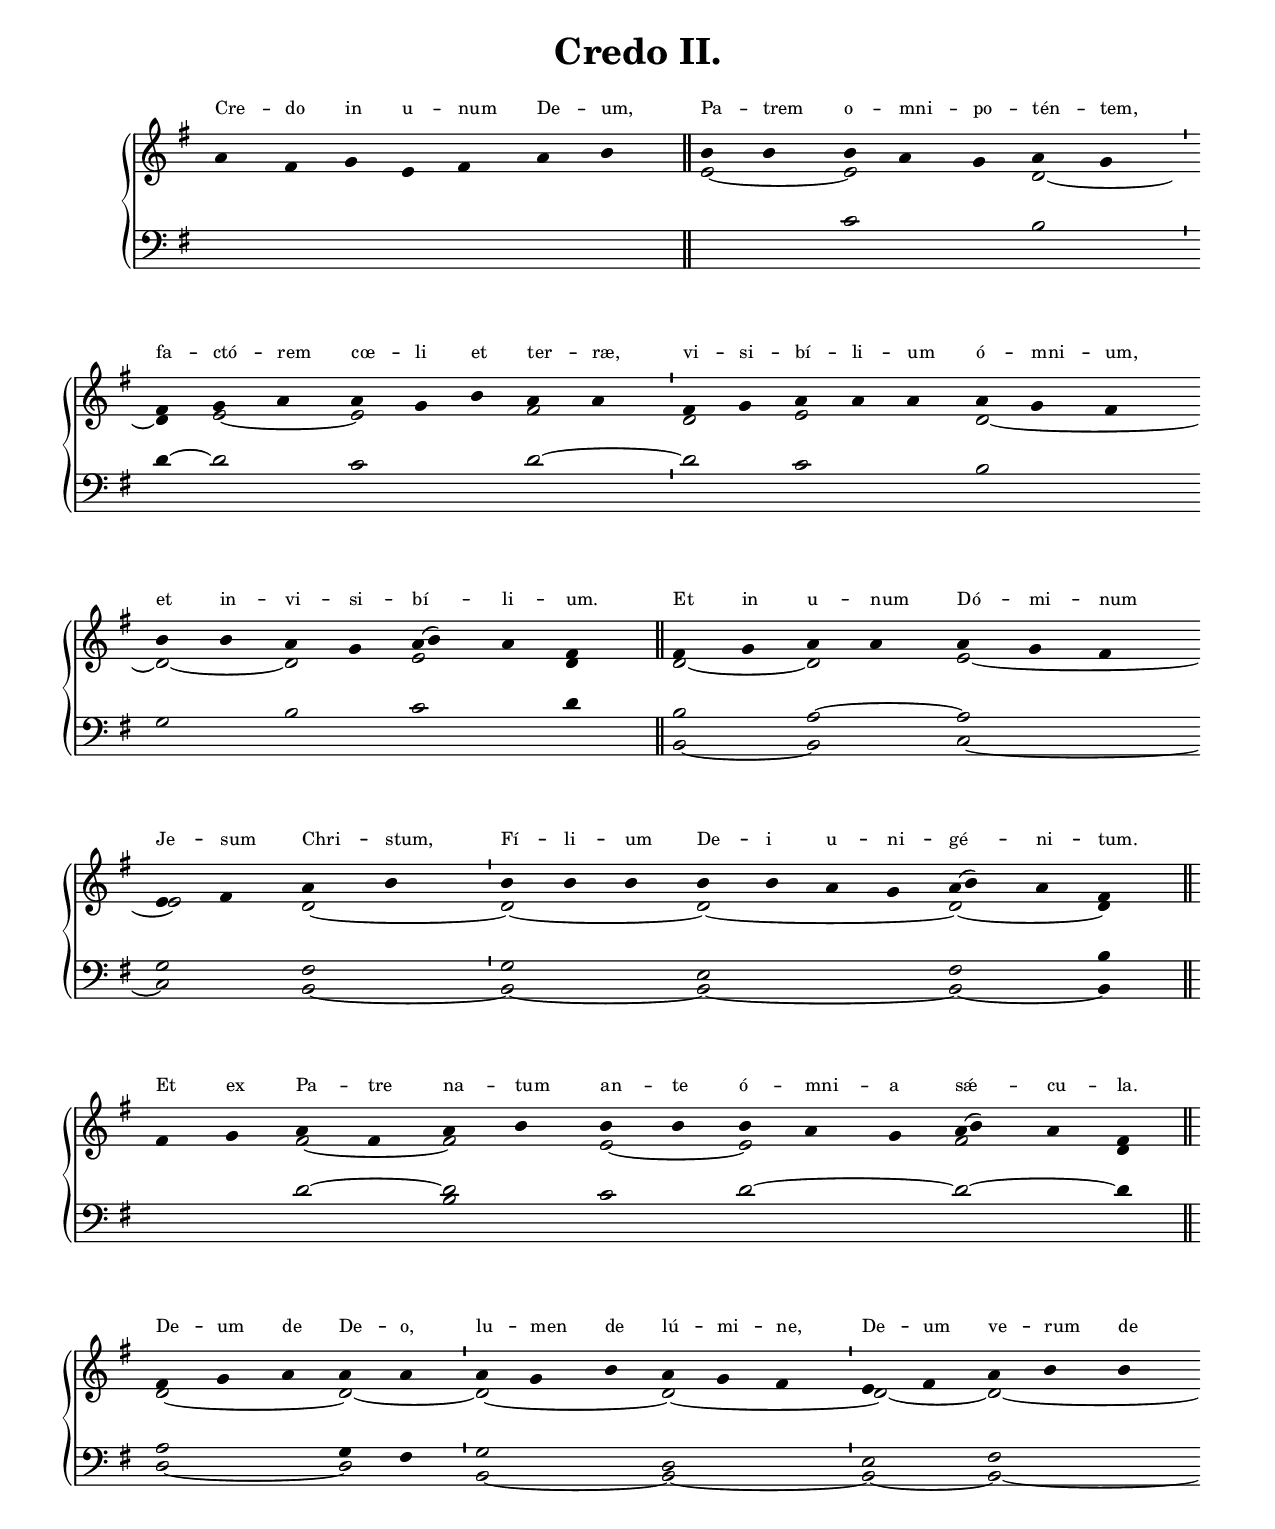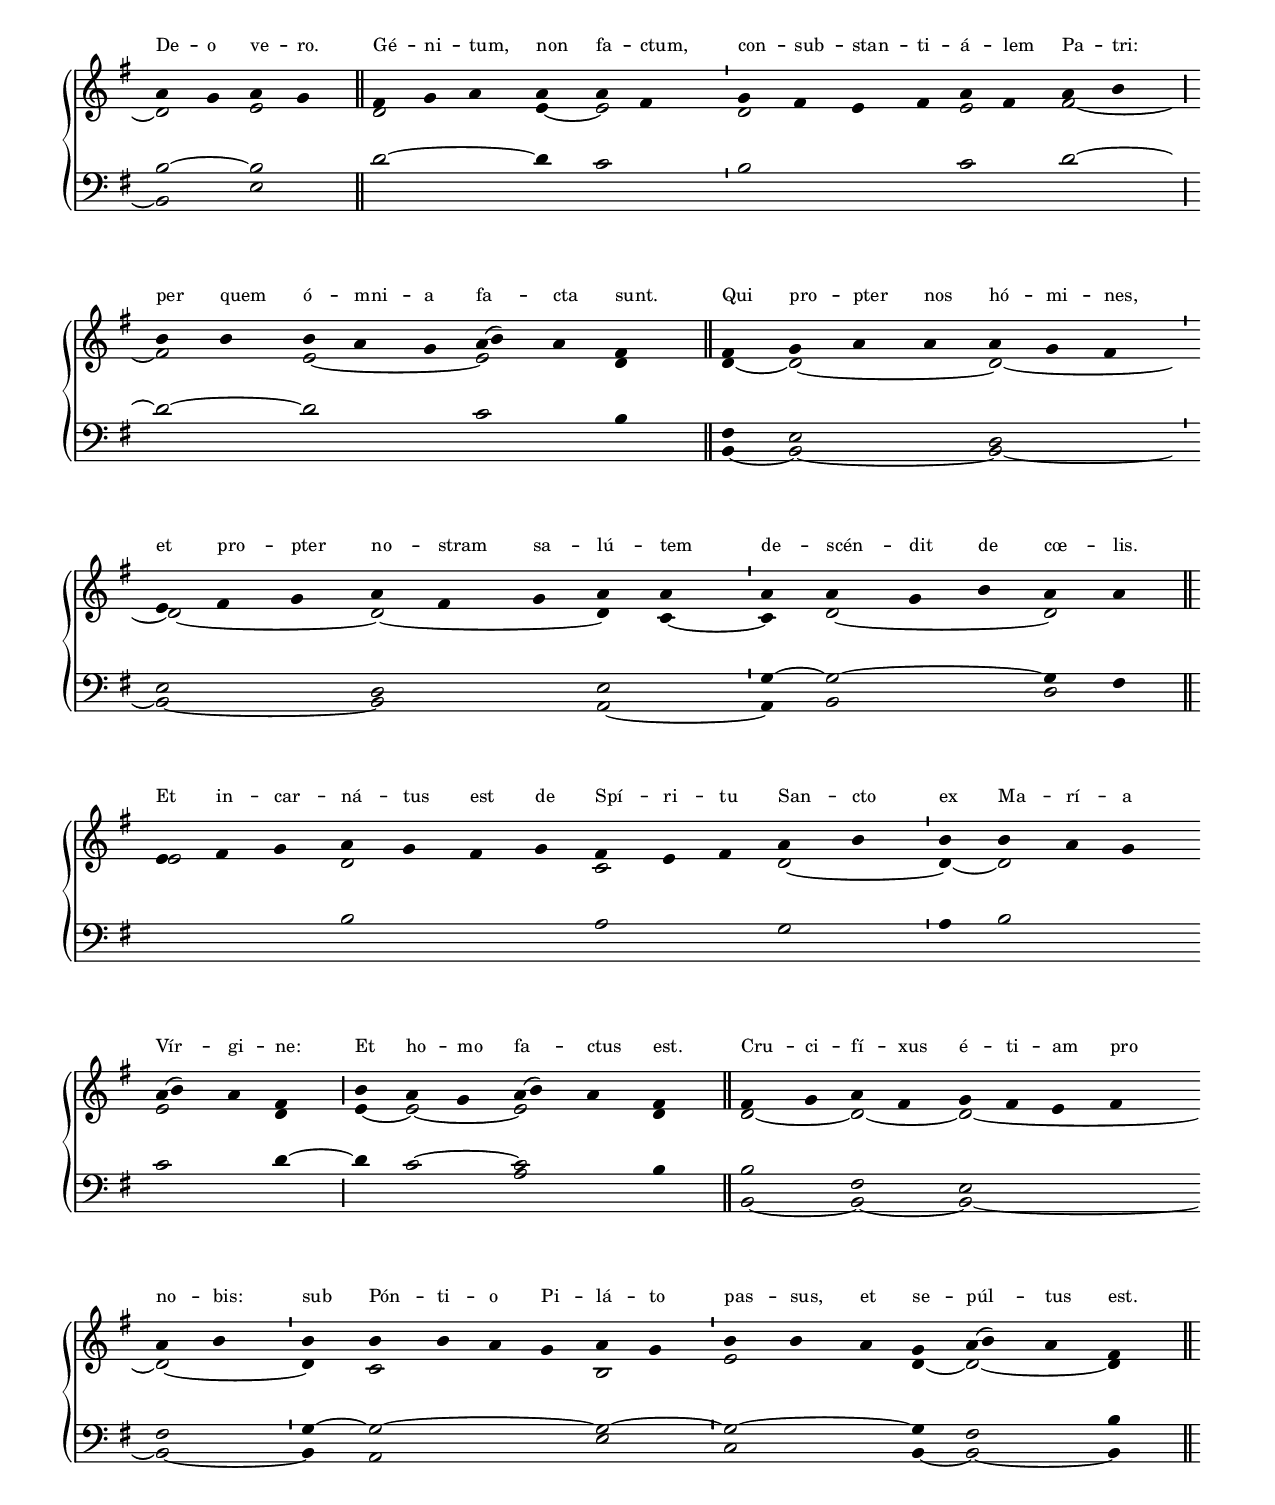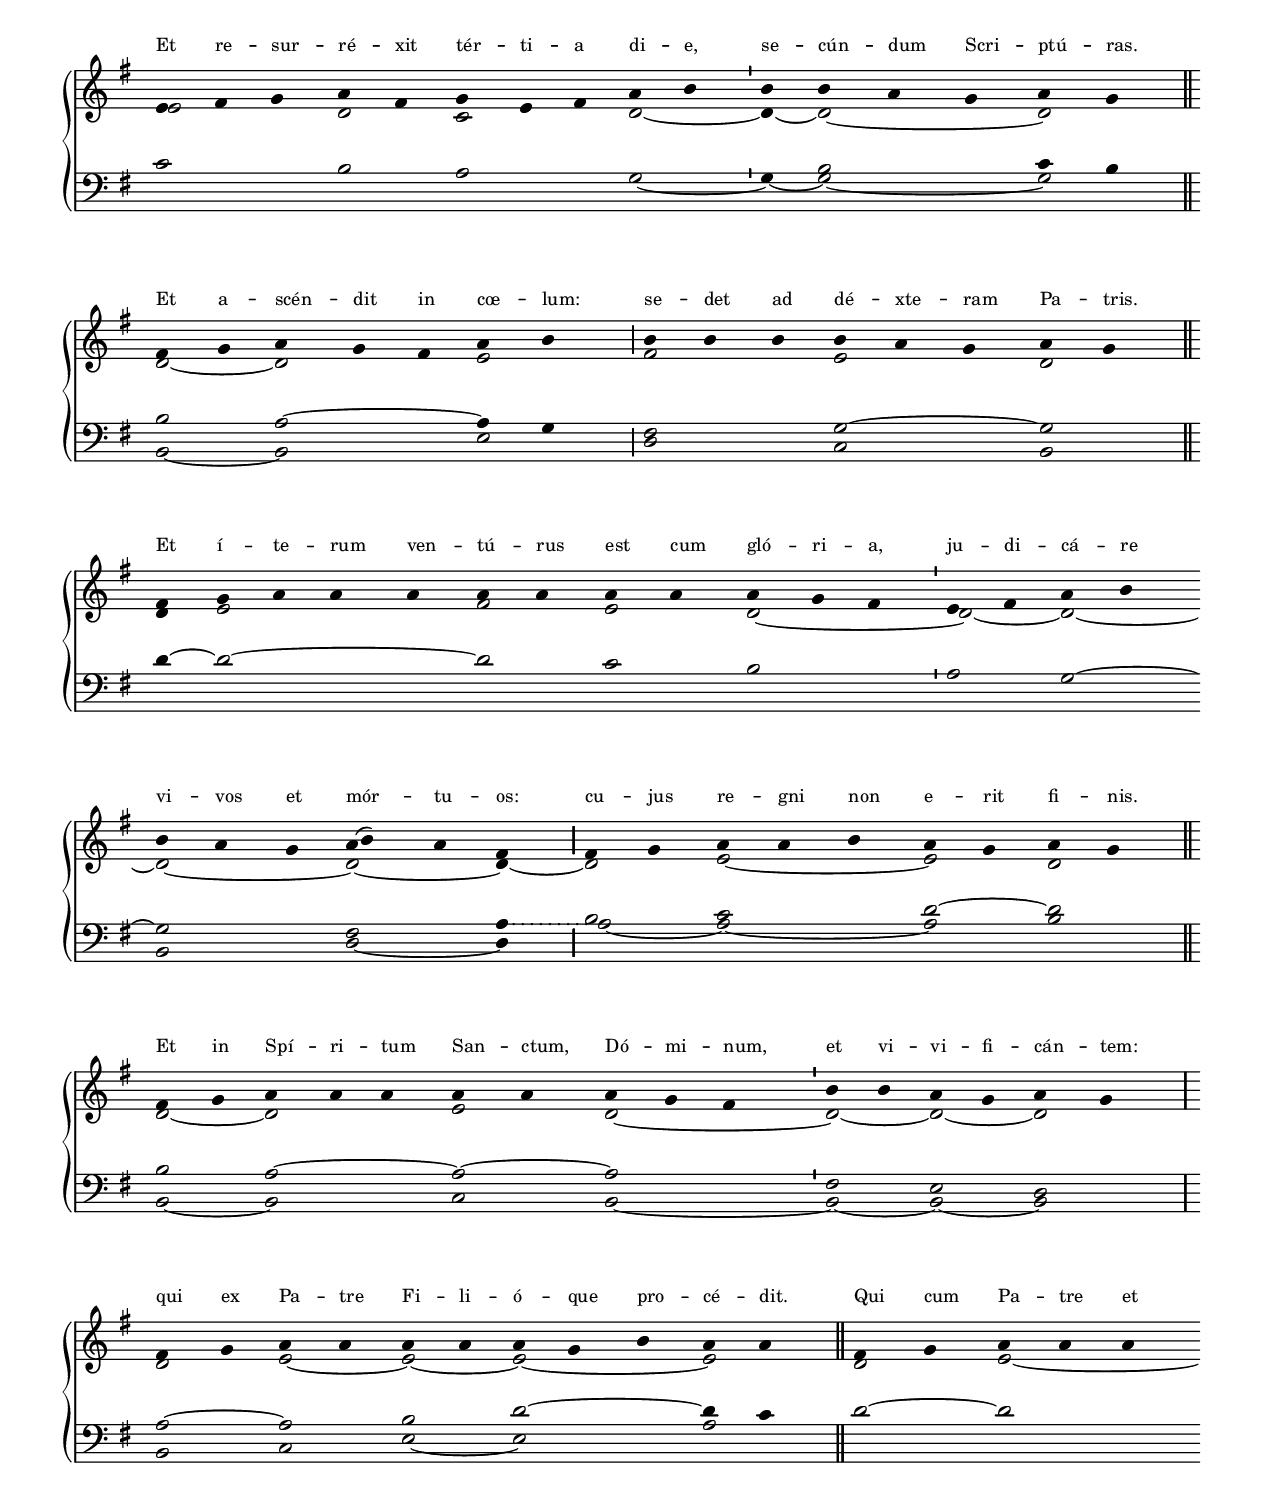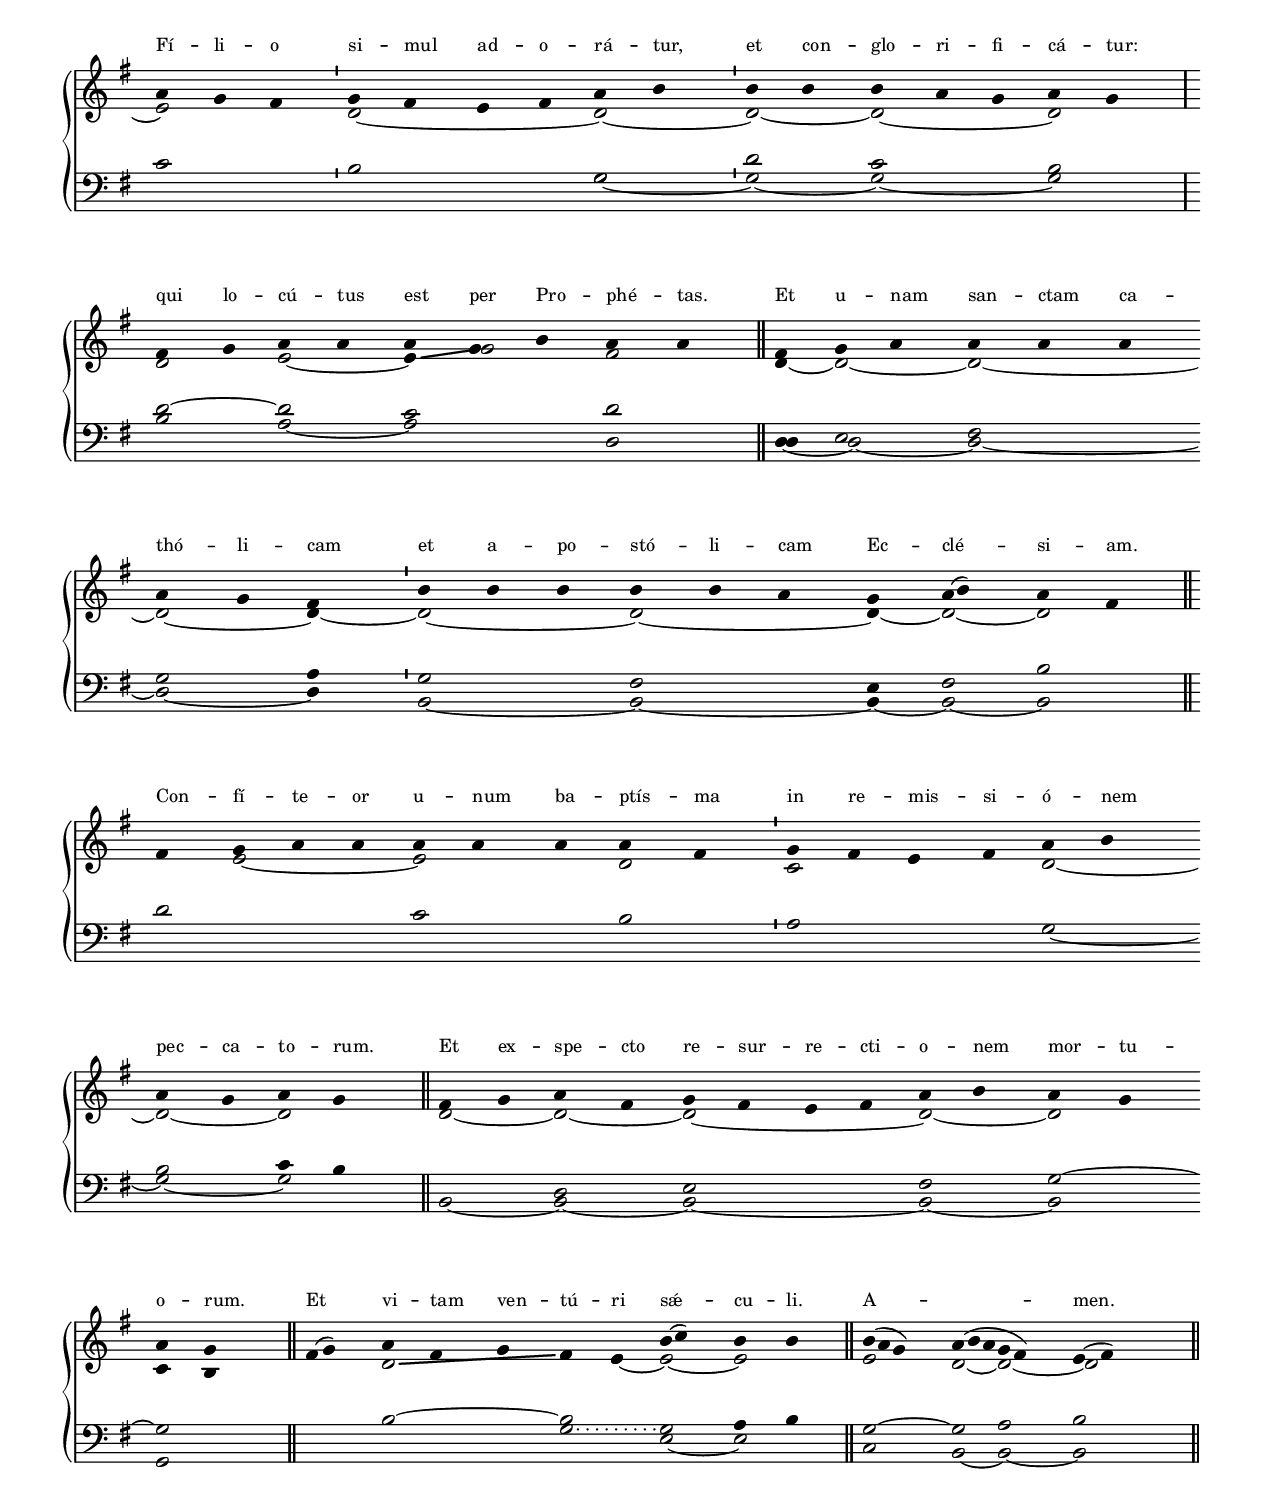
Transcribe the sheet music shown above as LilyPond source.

\version "2.18"
\include "gregorian.ly"
\include "noh2.ily"

%Page reference: page v.102
%(volume.page)

global = {
 %\key fis \locrian
 \key b \phrygian
 \cadenzaOn 
 \override Glissando #'thickness = #2.0
}

\header {
  title = \markup \center-column {"Credo II." \vspace #1 }
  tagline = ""
  composer = ""
}

\paper {
 #(include-special-characters)
  oddHeaderMarkup = \markup \fill-line {
    \line {}
    \center-column {
      \on-the-fly #first-page     " "
      \on-the-fly #not-first-page ""
    }
    \line { \on-the-fly #print-page-number-check-first \fromproperty #'page:page-number-string }
  }
  evenHeaderMarkup = \markup \fill-line {
    \line { \on-the-fly #print-page-number-check-first \fromproperty #'page:page-number-string }
    \center-column { "" }
    \line {}
  }
}

chantText = \lyricmode {
Cre -- do in u -- num De -- um, 
Pa -- trem o -- mni -- po -- tén -- tem, fa -- ctó -- rem cœ -- li et ter -- ræ, vi -- si -- bí -- li -- um ó -- mni -- um, et in -- vi -- si -- bí -- li -- um. 
Et in u -- num Dó -- mi -- num Je -- sum Chri -- stum, Fí -- li -- um De -- i u -- ni -- gé -- ni -- tum. 
Et ex Pa -- tre na -- tum an -- te ó -- mni -- a sǽ -- cu -- la. 
De -- um de De -- o, lu -- men de lú -- mi -- ne, De -- um ve -- rum de De -- o ve -- ro. 
Gé -- ni -- tum, non fa -- ctum, con -- sub -- stan -- ti -- á -- lem Pa -- tri: 
per quem ó -- mni -- a fa -- cta sunt. 
Qui pro -- pter nos hó -- mi -- nes, et pro -- pter no -- stram sa -- lú -- tem de -- scén -- dit de cœ -- lis. 
Et in -- car -- ná -- tus est de Spí -- ri -- tu San -- cto ex Ma -- rí -- a Vír -- gi -- ne: 
Et ho -- mo fa -- ctus est. 
Cru -- ci -- fí -- xus é -- ti -- am pro no -- bis: sub Pón -- ti -- o Pi -- lá -- to pas -- sus, et se -- púl -- tus est. 
Et re -- sur -- ré -- xit tér -- ti -- a di -- e, se -- cún -- dum Scri -- ptú -- ras. 
Et a -- scén -- dit in cœ -- lum: 
se -- det ad dé -- xte -- ram Pa -- tris. 
Et í -- te -- rum ven -- tú -- rus est cum gló -- ri -- a, ju -- di -- cá -- re vi -- vos et mór -- tu -- os: 
cu -- jus re -- gni non e -- rit fi -- nis. 
Et in Spí -- ri -- tum San -- ctum, Dó -- mi -- num, et vi -- vi -- fi -- cán -- tem: 
qui ex Pa -- tre Fi -- li -- ó -- que pro -- cé -- dit. 
Qui cum Pa -- tre et Fí -- li -- o si -- mul ad -- o -- rá -- tur, et con -- glo -- ri -- fi -- cá -- tur: 
qui lo -- cú -- tus est per Pro -- phé -- tas. 
Et u -- nam san -- ctam ca -- thó -- li -- cam et a -- po -- stó -- li -- cam Ec -- clé -- si -- am. 
Con -- fí -- te -- or u -- num ba -- ptís -- ma in re -- mis -- si -- ó -- nem pec -- ca -- to -- rum. 
Et ex -- spe -- cto re -- sur -- re -- cti -- o -- nem mor -- tu -- o -- rum. 
Et vi -- tam ven -- tú -- ri sǽ -- cu -- li. 
A -- _ men. }

chantMusic = {
\tieDown   a'4 fis'4 g'4 e'4 fis'4 a'4 b'4 \finalis
 b'4 b'4 b'4 a'4 g'4 a'4 g'4 \divisioMinima
 \forceBreak
 fis'4 g'4 a'4 a'4 g'4 b'4 a'4 a'4 \divisioMinima
 fis'4 g'4 a'4 a'4 a'4 a'4 g'4 fis'4 \forceBreak
 b'4 b'4 a'4 g'4 a'4 ( b'4) a'4 fis'4 \finalis
 fis'4 g'4 a'4 a'4 a'4 g'4 fis'4 \forceBreak
 e'4 fis'4 a'4 b'4 \divisioMinima
 b'4 b'4 b'4 b'4 b'4 a'4 g'4 a'4 ( b'4) a'4 fis'4 \finalis
 \forceBreak
 fis'4 g'4 a'4 fis'4 a'4 b'4 b'4 b'4 b'4 a'4 g'4 a'4 ( b'4) a'4 fis'4 \finalis
 \forceBreak
 fis'4 g'4 a'4 a'4 a'4 \divisioMinima
 a'4 g'4 b'4 a'4 g'4 fis'4 \divisioMinima
 e'4 fis'4 a'4 b'4 b'4 \forceBreak
 a'4 g'4 a'4 g'4 \finalis
 fis'4 g'4 a'4 a'4 a'4 fis'4 \divisioMinima
 g'4 fis'4 e'4 fis'4 a'4 fis'4 a'4 b'4 \divisioMaior
 \forceBreak
 b'4 b'4 b'4 a'4 g'4 a'4 ( b'4) a'4 fis'4 \finalis
 fis'4 g'4 a'4 a'4 a'4 g'4 fis'4 \divisioMinima
 \forceBreak
 e'4 fis'4 g'4 a'4 fis'4 g'4 a'4 a'4 \divisioMinima
 a'4 a'4 g'4 b'4 a'4 a'4 \finalis
 \forceBreak
 e'4 fis'4 g'4 a'4 g'4 fis'4 g'4 fis'4 e'4 fis'4 a'4 b'4 \divisioMinima
 b'4 b'4 a'4 g'4 \forceBreak
 a'4 ( b'4) a'4 fis'4 \divisioMaior
 b'4 a'4 g'4 a'4 ( b'4) a'4 fis'4 \finalis
 fis'4 g'4 a'4 fis'4 g'4 fis'4 e'4 fis'4 \forceBreak
 a'4 b'4 \divisioMinima
 b'4 b'4 b'4 a'4 g'4 a'4 g'4 \divisioMinima
 b'4 b'4 a'4 g'4 a'4 ( b'4) a'4 fis'4 \finalis
 \forceBreak
 e'4 fis'4 g'4 a'4 fis'4 g'4 e'4 fis'4 a'4 b'4 \divisioMinima
 b'4 b'4 a'4 g'4 a'4 g'4 \finalis
 \forceBreak
 fis'4 g'4 a'4 g'4 fis'4 a'4 b'4 \divisioMaior
 b'4 b'4 b'4 b'4 a'4 g'4 a'4 g'4 \finalis
 \forceBreak
 fis'4 g'4 a'4 a'4 a'4 a'4 a'4 a'4 a'4 a'4 g'4 fis'4 \divisioMinima
 e'4 fis'4 a'4 b'4 \forceBreak
 b'4 a'4 g'4 a'4 ( b'4) a'4 fis'4 \divisioMaior
 fis'4 g'4 a'4 a'4 b'4 a'4 g'4 a'4 g'4 \finalis
 \forceBreak
 fis'4 g'4 a'4 a'4 a'4 a'4 a'4 a'4 g'4 fis'4 \divisioMinima
 b'4 b'4 a'4 g'4 a'4 g'4 \divisioMaxima
 \forceBreak
 fis'4 g'4 a'4 a'4 a'4 a'4 a'4 g'4 b'4 a'4 a'4 \finalis
 fis'4 g'4 a'4 a'4 a'4 \forceBreak
 a'4 g'4 fis'4 \divisioMinima
 g'4 fis'4 e'4 fis'4 a'4 b'4 \divisioMinima
 b'4 b'4 b'4 a'4 g'4 a'4 g'4 \divisioMaxima
 \forceBreak
 fis'4 g'4 a'4 a'4 a'4 g'4 b'4 a'4 a'4 \finalis
 fis'4 g'4 a'4 a'4 a'4 a'4 \forceBreak
 a'4 g'4 fis'4 \divisioMinima
 b'4 b'4 b'4 b'4 b'4 a'4 g'4 a'4 ( b'4) a'4 fis'4 \finalis
 \forceBreak
 fis'4 g'4 a'4 a'4 a'4 a'4 a'4 a'4 fis'4 \divisioMinima
 g'4 fis'4 e'4 fis'4 a'4 b'4 \forceBreak
 a'4 g'4 a'4 g'4 \finalis
 fis'4 g'4 a'4 fis'4 g'4 fis'4 e'4 fis'4 a'4 b'4 a'4 g'4 \forceBreak
 a'4 g'4 \finalis
 fis'4 ( g'4) a'4 fis'4 g'4 fis'4 e'4  b'4 ( c''4) b'4 b'4 \finalis
 b'4 ( a'4 g'4) a'4 ( b'4 a'4 g'4 fis'4) e'4 ( fis'4) \finalis

}

altoMusic = {
r2*7/2 \finalis
e'2 ~ e'2*3/2 d'2 ~ \divisioMinima
d'4 e'2 ~ e'2*3/2 fis'2 \divisioMinima
d'2 e'2*3/2 d'2*3/2 ~ d'2 ~ d'2 e'2*3/2 d'4 \finalis
d'2 ~ d'2 e'2*3/2 ~ e'2 d'2 ~ \divisioMinima
d'2*3/2 ~ d'2*4/2 ~ d'2*3/2 ~ d'4 \finalis
r2 fis'2 ~ fis'2 e'2 ~ e'2*3/2 fis'2*3/2 d'4 \finalis
d'2*3/2 ~ d'2 ~ \divisioMinima
d'2*3/2 ~ d'2*3/2 ~ \divisioMinima
d'2 ~ d'2*3/2 ~ d'2 e'2 \finalis
d'2*3/2 e'4 ~ e'2 \divisioMinima
d'2*4/2 e'2 fis'2 ~ \divisioMaior
fis'2 e'2*3/2 ~ e'2*3/2 d'4 \finalis
d'4 ~ d'2*3/2 ~ d'2*3/2 ~ \divisioMinima
d'2*3/2 ~ d'2*3/2 ~ d'4 c'4 ~ \divisioMinima
c'4 d'2*3/2 ~ d'2 \finalis
e'2*3/2 d'2*4/2 c'2*3/2 d'2 ~ \divisioMinima
d'4 ~ d'2*3/2 e'2*3/2 d'4 \divisioMaior
e'4 ~ e'2 ~ e'2*3/2 d'4 \finalis
d'2 ~ d'2 ~ d'2*4/2 ~ d'2 ~ \divisioMinima
d'4 c'2*4/2 b2 \divisioMinima
e'2*3/2 d'4 ~ d'2*3/2 ~ d'4 \finalis
e'2*3/2 d'2 c'2*3/2 d'2 ~ \divisioMinima
d'4 ~ d'2*3/2 ~ d'2 \finalis
d'2 ~ d'2*3/2 e'2 \divisioMaior
fis'2*3/2 e'2*3/2 d'2 \finalis
d'4 e'2*4/2 fis'2 e'2 d'2*3/2 ~ \divisioMinima
d'2 ~ d'2 ~ d'2*3/2 ~ d'2*3/2 ~ d'4 ~ \divisioMaior
d'2 e'2*3/2 ~ e'2 d'2 \finalis
d'2 ~ d'2*3/2 e'2 d'2*3/2 ~ \divisioMinima
d'2 ~ d'2 ~ d'2 \divisioMaxima
d'2 e'2 ~ e'2 ~ e'2*3/2 ~ e'2 \finalis
d'2 e'2*3/2 ~ e'2*3/2 \divisioMinima
d'2*4/2 ~ d'2 ~ \divisioMinima
d'2 ~ d'2*3/2 ~ d'2 \divisioMaxima
d'2 e'2 ~ e'4 -\tweak Glissando.Y-offset #-0.8 \glissando g'2 fis'2 \finalis
d'4 ~ d'2 ~ d'2*3/2 ~ d'2 ~ d'4 ~ \divisioMinima
d'2*3/2 ~ d'2*3/2 ~ d'4 ~ d'2 ~ d'2 \finalis
r4 e'2*3/2 ~ e'2*3/2 d'2 \divisioMinima
c'2*4/2 d'2 ~ d'2 ~ d'2 \finalis
d'2 ~ d'2 ~ d'2*4/2 ~ d'2 ~ d'2 c'4 b4 \finalis
r2 d'2*3/2 -\tweak Glissando.Y-offset #-0.8 \glissando fis'4 e'4 ~ e'2 ~ e'2 \finalis
e'2*3/2 d'2*3/2 ~ d'2 ~ d'2 \finalis
}

tenorMusic = {
r2*7/2 \finalis
r2 c'2*3/2 b2 \divisioMinima
d'4 ~ d'2 c'2*3/2 d'2 ~ \divisioMinima
d'2 c'2*3/2 b2*3/2 g2 b2 c'2*3/2 d'4 \finalis
b2 a2 ~ a2*3/2 g2 fis2 \divisioMinima
g2*3/2 e2*4/2 fis2*3/2 b4 \finalis
r2 d'2 ~ d'2 c'2 d'2*3/2 ~ d'2*3/2 ~ d'4 \finalis
a2*3/2 g4 fis4 \divisioMinima
g2*3/2 d2*3/2 \divisioMinima
e2 fis2*3/2 b2 ~ b2 \finalis
d'2*3/2 ~ d'4 c'2 \divisioMinima
b2*4/2 c'2 d'2 ~ \divisioMaior
d'2 ~ d'2*3/2 c'2*3/2 b4 \finalis
fis4 e2*3/2 d2*3/2 \divisioMinima
e2*3/2 d2*3/2 e2 \divisioMinima
g4 ~ g2*3/2 ~ g4 fis4 \finalis
r2*3/2 b2*4/2 a2*3/2 g2 \divisioMinima
a4 b2*3/2 c'2*3/2 d'4 ~ \divisioMaior
d'4 c'2 ~ c'2*3/2 b4 \finalis
b2 fis2 e2*4/2 fis2 \divisioMinima
g4 ~ g2*4/2 ~ g2 ~ \divisioMinima
g2*3/2 ~ g4 fis2*3/2 b4 \finalis
c'2*3/2 b2 a2*3/2 r2 \divisioMinima
r4 b2*3/2 c'4 b4 \finalis
b2 a2*3/2 ~ a4 g4 \divisioMaior
fis2*3/2 g2*3/2 ~ g2 \finalis
d'4 ~ d'2*4/2 ~ d'2 c'2 b2*3/2 \divisioMinima
a2 g2 ~ g2*3/2 fis2*3/2 a4 \divisioMaior
b2 c'2*3/2 d'2 ~ d'2 \finalis
b2 a2*3/2 ~ a2 ~ a2*3/2 \divisioMinima
fis2 e2 d2 \divisioMaxima
a2 ~ a2 b2 d'2*3/2 ~ d'4 c'4 \finalis
d'2 ~ d'2*3/2 c'2*3/2 \divisioMinima
b2*4/2 g2 \divisioMinima
d'2 c'2*3/2 b2 \divisioMaxima
d'2 ~ d'2 c'2*3/2 d'2 \finalis
\shiftRight d4 e2 fis2*3/2 g2 a4 \divisioMinima
g2*3/2 fis2*3/2 e4 fis2 b2 \finalis
d'2*4/2 c'2*3/2 b2 \divisioMinima
r2*6/2 b2 c'4 b4 \finalis
r2 d2 e2*4/2 fis2 g2 ~ g2 \finalis
r2 b2*3/2 ~ b2 g2 a4 b4 \finalis
g2*3/2 ~ g2*3/2 a2 b2 \finalis
}

bassMusic = {
r2*7/2 \finalis
r2*7/2 \divisioMinima
r2*8/2 \divisioMinima
r2*16/2 \finalis
b,2 ~ b,2 c2*3/2 ~ c2 b,2 ~ \divisioMinima
b,2*3/2 ~ b,2*4/2 ~ b,2*3/2 ~ b,4 \finalis
r2*4/2 b2*11/2 \finalis
d2*3/2 ~ d2 \divisioMinima
b,2*3/2 ~ b,2*3/2 ~ \divisioMinima
b,2 ~ b,2*3/2 ~ b,2 e2 \finalis
r2*6/2 \divisioMinima
r2*8/2 \divisioMaior
r2*9/2 \finalis
b,4 ~ b,2*3/2 ~ b,2*3/2 ~ \divisioMinima
b,2*3/2 ~ b,2*3/2 a,2 ~ \divisioMinima
a,4 b,2*3/2 d2 \finalis
r2*12/2 \divisioMinima
r2*8/2 \divisioMaior
r2*3/2 a2*4/2 \finalis
b,2 ~ b,2 ~ b,2*4/2 ~ b,2 ~ \divisioMinima
b,4 a,2*4/2 e2 \divisioMinima
c2*3/2 b,4 ~ b,2*3/2 ~ b,4 \finalis
r2*8/2 g2 ~ \divisioMinima
g4 ~ g2*3/2 ~ g2 \finalis
b,2 ~ b,2*3/2 e2 \divisioMaior
d2*3/2 c2*3/2 b,2 \finalis
r2*12/2 \divisioMinima
r2*4/2 b,2*3/2 d2*3/2 ~ d4 \divisioMaior
a2 ~ a2*3/2 ~ a2 b2 \finalis
b,2 ~ b,2*3/2 c2 b,2*3/2 ~ \divisioMinima
b,2 ~ b,2 ~ b,2 \divisioMaxima
b,2 c2 e2 ~ e2*3/2 a2 \finalis
r2*8/2 \divisioMinima
r2*4/2 g2 ~ \divisioMinima
g2 ~ g2*3/2 ~ g2 \divisioMaxima
b2 a2 ~ a2*3/2 d2 \finalis
d4 ~ d2 ~ d2*3/2 ~ d2 ~ d4 \divisioMinima
b,2*3/2 ~ b,2*3/2 ~ b,4 ~ b,2 ~ b,2 \finalis
r2*9/2 \divisioMinima
a2*4/2 g2 ~ g2 ~ g2 \finalis
b,2 ~ b,2 ~ b,2*4/2 ~ b,2 ~ b,2 g,2 \finalis
r2 r2*3/2 g2 e2 ~ e2 \finalis
c2*3/2 b,2*3/2 ~ b,2 ~ b,2 \finalis
}

voiceLines = {
\voiceLineStyle


s2*244/2
\allowVoiceLineBreak
\voiceLine "down" "down" a2*1/2 a2*1/2


s2*123/2
\allowVoiceLineBreak
\voiceLine "down" "down" g2*2/2 g2*1/2


}

\score{
  <<
    \new Lyrics
    \new GrandStaff <<
      \set GrandStaff.autoBeaming = ##f
      \set GrandStaff.instrumentName = \markup \center-column {
        ""
      }
      \new Staff = up <<
        \new Voice = "chant" {
          \voiceOne \global \chantMusic
        }
        \new Voice {
          \voiceTwo \global \altoMusic
        }
      >>

      \new Staff = down <<
        \clef bass
        \new Voice {
          \voiceOne \global \tenorMusic
        }
        \new Voice {
          \voiceTwo \global \bassMusic
        }
	\new Voice {
        \voiceThree \global \voiceLines
        }
      >>
    >>
    \context Lyrics {
      \lyricsto chant {
      \chantText
    }
    }
  >>
  \layout{
  }
  
}
